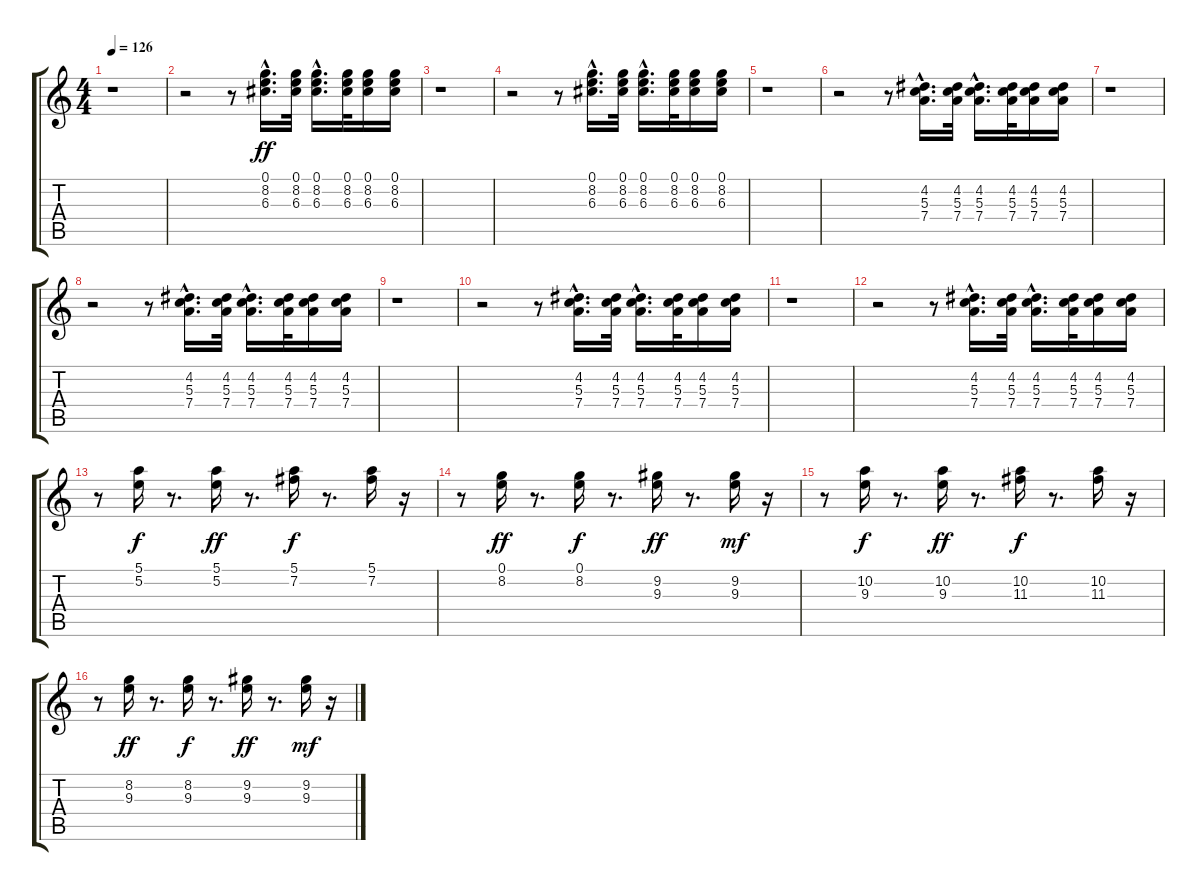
\track "" {instrument acousticguitarsteel}
\staff {score tabs}
\tuning (E4 B3 G3 D3 A2 E2) {hide}
\ts (4 4)
\tempo 126
\clef g2
\ks c
r.1{dy ff} |
r.2 r.8 (0.1{hac} 8.2{hac} 6.3{hac}).16{d} (0.1 8.2 6.3).32 (0.1{hac} 8.2{hac} 6.3{hac}).16{d} (0.1 8.2 6.3).32 (0.1 8.2 6.3).16 (0.1 8.2 6.3).16 |
r.1 |
r.2 r.8 (0.1{hac} 8.2{hac} 6.3{hac}).16{d} (0.1 8.2 6.3).32 (0.1{hac} 8.2{hac} 6.3{hac}).16{d} (0.1 8.2 6.3).32 (0.1 8.2 6.3).16 (0.1 8.2 6.3).16 |
r.1 |
r.2 r.8 (4.2{hac} 5.3{hac} 7.4{hac}).16{d} (4.2 5.3 7.4).32 (4.2{hac} 5.3{hac} 7.4{hac}).16{d} (4.2 5.3 7.4).32 (4.2 5.3 7.4).16 (4.2 5.3 7.4).16 |
r.1 |
r.2 r.8 (4.2{hac} 5.3{hac} 7.4{hac}).16{d} (4.2 5.3 7.4).32 (4.2{hac} 5.3{hac} 7.4{hac}).16{d} (4.2 5.3 7.4).32 (4.2 5.3 7.4).16 (4.2 5.3 7.4).16 |
r.1 |
r.2 r.8 (4.2{hac} 5.3{hac} 7.4{hac}).16{d} (4.2 5.3 7.4).32 (4.2{hac} 5.3{hac} 7.4{hac}).16{d} (4.2 5.3 7.4).32 (4.2 5.3 7.4).16 (4.2 5.3 7.4).16 |
r.1 |
r.2 r.8 (4.2{hac} 5.3{hac} 7.4{hac}).16{d} (4.2 5.3 7.4).32 (4.2{hac} 5.3{hac} 7.4{hac}).16{d} (4.2 5.3 7.4).32 (4.2 5.3 7.4).16 (4.2 5.3 7.4).16 |
r.8 (5.1 5.2).16{dy f} r.8{d} (5.1 5.2).16{dy ff} r.8{d} (5.1 7.2).16{dy f} r.8{d} (5.1 7.2).16 r.16 |
r.8 (0.1 8.2).16{dy ff} r.8{d} (0.1 8.2).16{dy f} r.8{d} (9.2 9.3).16{dy ff} r.8{d} (9.2 9.3).16{dy mf} r.16 |
r.8 (10.2 9.3).16{dy f} r.8{d} (10.2 9.3).16{dy ff} r.8{d} (10.2 11.3).16{dy f} r.8{d} (10.2 11.3).16 r.16 |
r.8 (8.2 9.3).16{dy ff} r.8{d} (8.2 9.3).16{dy f} r.8{d} (9.2 9.3).16{dy ff} r.8{d} (9.2 9.3).16{dy mf} r.16
